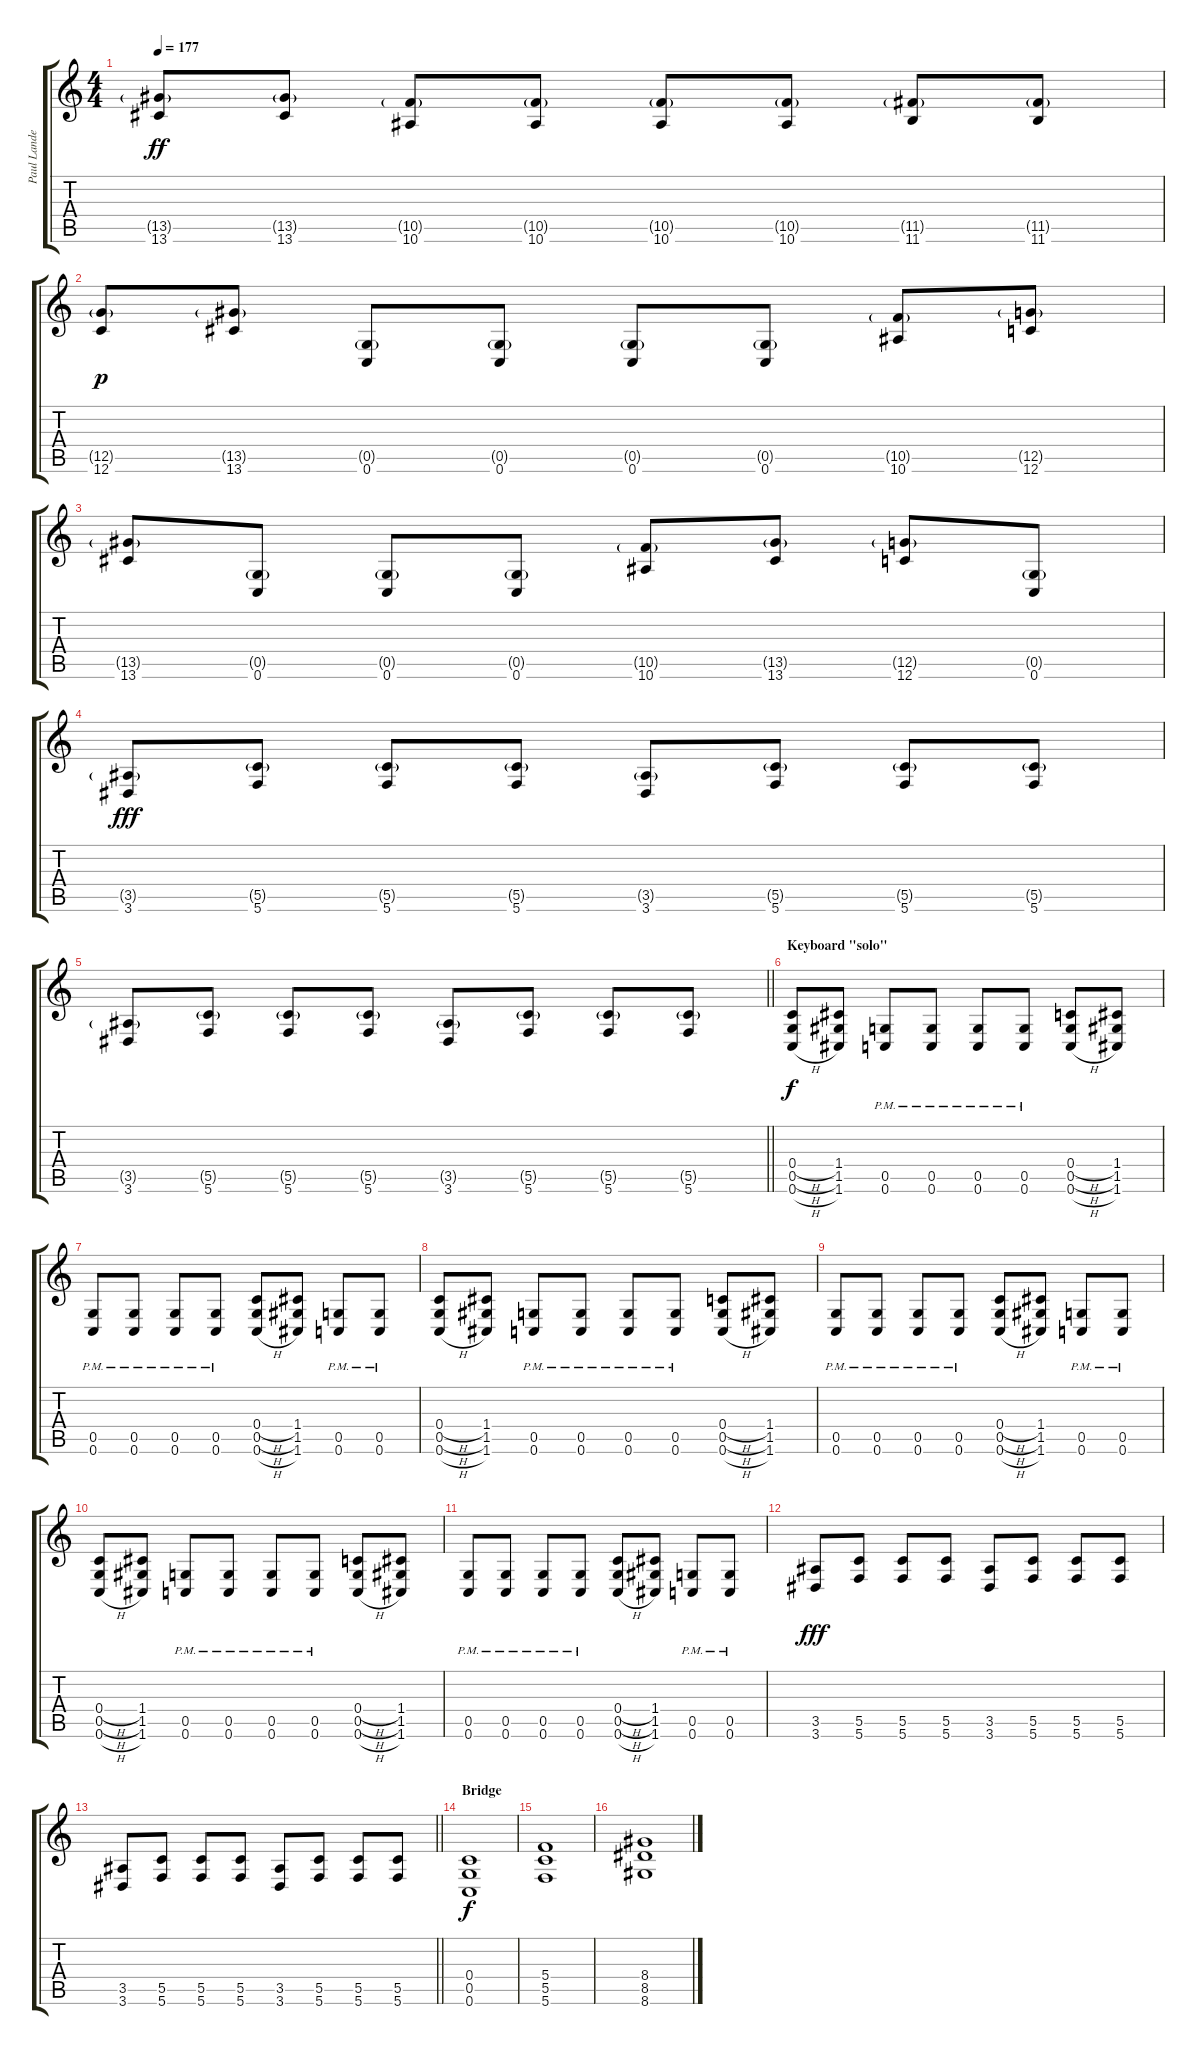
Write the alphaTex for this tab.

\track ("Paul Landers [guitar]" "Paul Lande") {instrument distortionguitar}
\staff {score tabs}
\tuning (D4 A3 F3 C3 G2 C2) {hide}
\ts (4 4)
\tempo 177
\clef g2
\ks c
(13.5{g} 13.6).8{dy ff} (13.5{g} 13.6).8 (10.5{g} 10.6).8 (10.5{g} 10.6).8 (10.5{g} 10.6).8 (10.5{g} 10.6).8 (11.5{g} 11.6).8 (11.5{g} 11.6).8 |
(12.5{g} 12.6).8{dy p} (13.5{g} 13.6).8 (0.5{g} 0.6).8 (0.5{g} 0.6).8 (0.5{g} 0.6).8 (0.5{g} 0.6).8 (10.5{g} 10.6).8 (12.5{g} 12.6).8 |
(13.5{g} 13.6).8 (0.5{g} 0.6).8 (0.5{g} 0.6).8 (0.5{g} 0.6).8 (10.5{g} 10.6).8 (13.5{g} 13.6).8 (12.5{g} 12.6).8 (0.5{g} 0.6).8 |
(3.5{g} 3.6).8{dy fff} (5.5{g} 5.6).8 (5.5{g} 5.6).8 (5.5{g} 5.6).8 (3.5{g} 3.6).8 (5.5{g} 5.6).8 (5.5{g} 5.6).8 (5.5{g} 5.6).8 |
\barLineRight lightlight
(3.5{g} 3.6).8 (5.5{g} 5.6).8 (5.5{g} 5.6).8 (5.5{g} 5.6).8 (3.5{g} 3.6).8 (5.5{g} 5.6).8 (5.5{g} 5.6).8 (5.5{g} 5.6).8 |
\section ("" "Keyboard \"solo\"")
(0.4{h} 0.5{h} 0.6{h}).8{dy f} (1.4 1.5 1.6).8 (0.5{pm} 0.6{pm}).8 (0.5{pm} 0.6{pm}).8 (0.5{pm} 0.6{pm}).8 (0.5{pm} 0.6{pm}).8 (0.4{h} 0.5{h} 0.6{h}).8 (1.4 1.5 1.6).8 |
(0.5{pm} 0.6{pm}).8 (0.5{pm} 0.6{pm}).8 (0.5{pm} 0.6{pm}).8 (0.5{pm} 0.6{pm}).8 (0.4{h} 0.5{h} 0.6{h}).8 (1.4 1.5 1.6).8 (0.5{pm} 0.6{pm}).8 (0.5{pm} 0.6{pm}).8 |
(0.4{h} 0.5{h} 0.6{h}).8 (1.4 1.5 1.6).8 (0.5{pm} 0.6{pm}).8 (0.5{pm} 0.6{pm}).8 (0.5{pm} 0.6{pm}).8 (0.5{pm} 0.6{pm}).8 (0.4{h} 0.5{h} 0.6{h}).8 (1.4 1.5 1.6).8 |
(0.5{pm} 0.6{pm}).8 (0.5{pm} 0.6{pm}).8 (0.5{pm} 0.6{pm}).8 (0.5{pm} 0.6{pm}).8 (0.4{h} 0.5{h} 0.6{h}).8 (1.4 1.5 1.6).8 (0.5{pm} 0.6{pm}).8 (0.5{pm} 0.6{pm}).8 |
(0.4{h} 0.5{h} 0.6{h}).8 (1.4 1.5 1.6).8 (0.5{pm} 0.6{pm}).8 (0.5{pm} 0.6{pm}).8 (0.5{pm} 0.6{pm}).8 (0.5{pm} 0.6{pm}).8 (0.4{h} 0.5{h} 0.6{h}).8 (1.4 1.5 1.6).8 |
(0.5{pm} 0.6{pm}).8 (0.5{pm} 0.6{pm}).8 (0.5{pm} 0.6{pm}).8 (0.5{pm} 0.6{pm}).8 (0.4{h} 0.5{h} 0.6{h}).8 (1.4 1.5 1.6).8 (0.5{pm} 0.6{pm}).8 (0.5{pm} 0.6{pm}).8 |
(3.5 3.6).8{dy fff} (5.5 5.6).8 (5.5 5.6).8 (5.5 5.6).8 (3.5 3.6).8 (5.5 5.6).8 (5.5 5.6).8 (5.5 5.6).8 |
\barLineRight lightlight
(3.5 3.6).8 (5.5 5.6).8 (5.5 5.6).8 (5.5 5.6).8 (3.5 3.6).8 (5.5 5.6).8 (5.5 5.6).8 (5.5 5.6).8 |
\section ("" "Bridge")
(0.4 0.5 0.6).1{dy f} |
(5.4 5.5 5.6).1 |
(8.4 8.5 8.6).1
